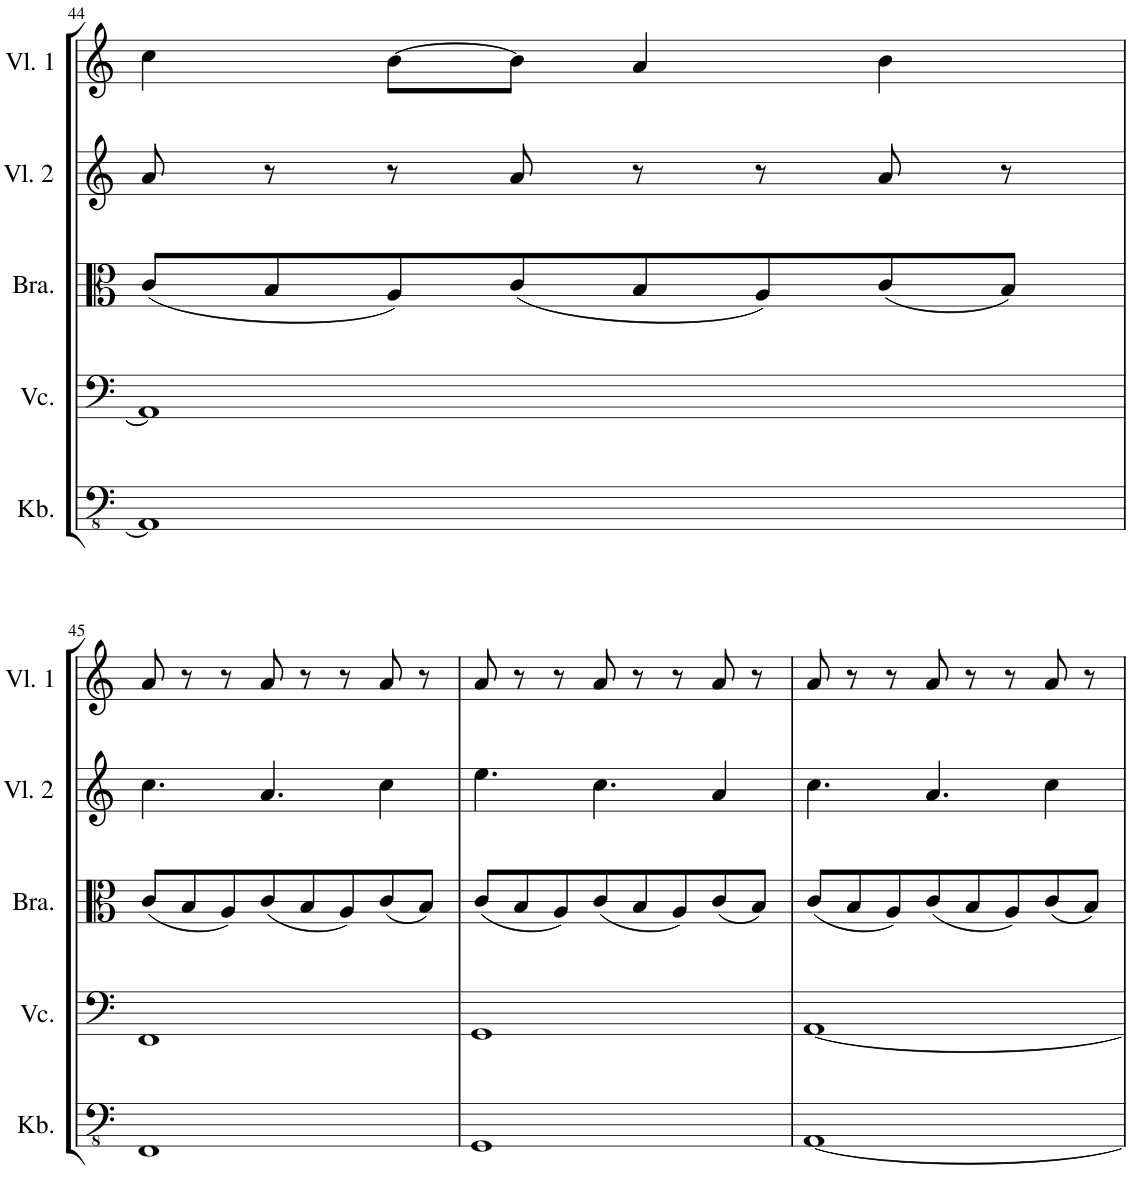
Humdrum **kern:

**kern	**kern	**kern	**kern	**kern
*part5	*part4	*part3	*part2	*part1
*staff5	*staff4	*staff3	*staff2	*staff1
*I"Kontrabass	*I"Violoncello	*I"Bratsche	*I"Violine 2	*I"Violine 1
*I'Kb.	*I'Vc.	*I'Bra.	*I'Vl. 2	*I'Vl. 1
!!LO:PB:g=z
*clefFv4	*clefF4	*clefC3	*clefG2	*clefG2
*Trd7c12	*	*	*	*
*k[]	*k[]	*k[]	*k[]	*k[]
*M8/8	*M8/8	*M8/8	*M8/8	*M8/8
=44	=44	=44	=44	=44
1AAA]	1AA]	(8c/L	8a/	4cc\
.	.	8B/	8r	.
.	.	8A/)	8r	[8b\L
.	.	(8c/	8a/	8b\J]
.	.	8B/	8r	4a/
.	.	8A/)	8r	.
.	.	(8c/	8a/	4b\
.	.	8B/J)	8r	.
!!LO:LB:g=z
=45	=45	=45	=45	=45
1FFF	1FF	(8c/L	4.cc\	8a/
.	.	8B/	.	8r
.	.	8A/)	.	8r
.	.	(8c/	4.a/	8a/
.	.	8B/	.	8r
.	.	8A/)	.	8r
.	.	(8c/	4cc\	8a/
.	.	8B/J)	.	8r
=46	=46	=46	=46	=46
1GGG	1GG	(8c/L	4.ee\	8a/
.	.	8B/	.	8r
.	.	8A/)	.	8r
.	.	(8c/	4.cc\	8a/
.	.	8B/	.	8r
.	.	8A/)	.	8r
.	.	(8c/	4a/	8a/
.	.	8B/J)	.	8r
=47	=47	=47	=47	=47
[1AAA	[1AA	(8c/L	4.cc\	8a/
.	.	8B/	.	8r
.	.	8A/)	.	8r
.	.	(8c/	4.a/	8a/
.	.	8B/	.	8r
.	.	8A/)	.	8r
.	.	(8c/	4cc\	8a/
.	.	8B/J)	.	8r
=	=	=	=	=
*-	*-	*-	*-	*-
